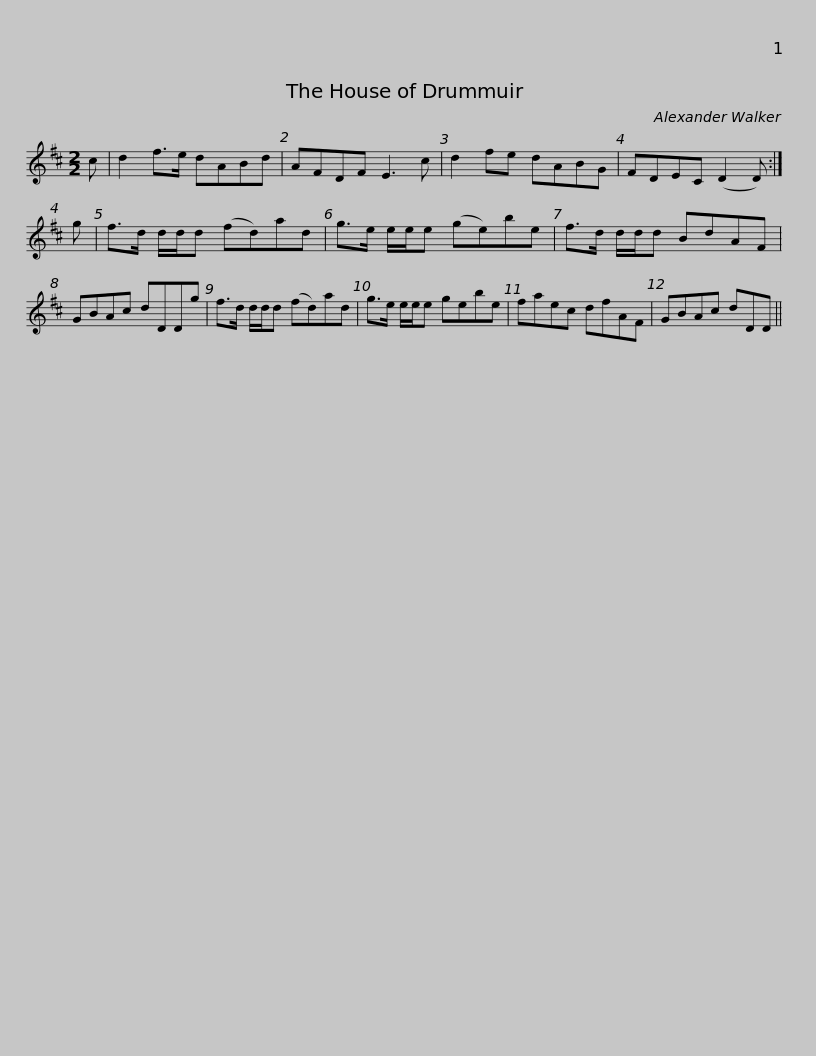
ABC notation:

X:1
L:1/8
M:2/2
I:linebreak $
K:D
V:1 treble
V:1
 c | d2 f>e dABd | AFDF E3 c | d2 fe dABG | FDEC (D2 D) :| %5
 g | f>d d/d/d (fd)ad |$ g>e e/e/e (ge)be | f>d d/d/d BdAF | GBAc dDDg | %10
 f>d d/d/d (fd)ad | g>e e/e/e gebe |$ faec dfAF | GBAc dDD || %14
